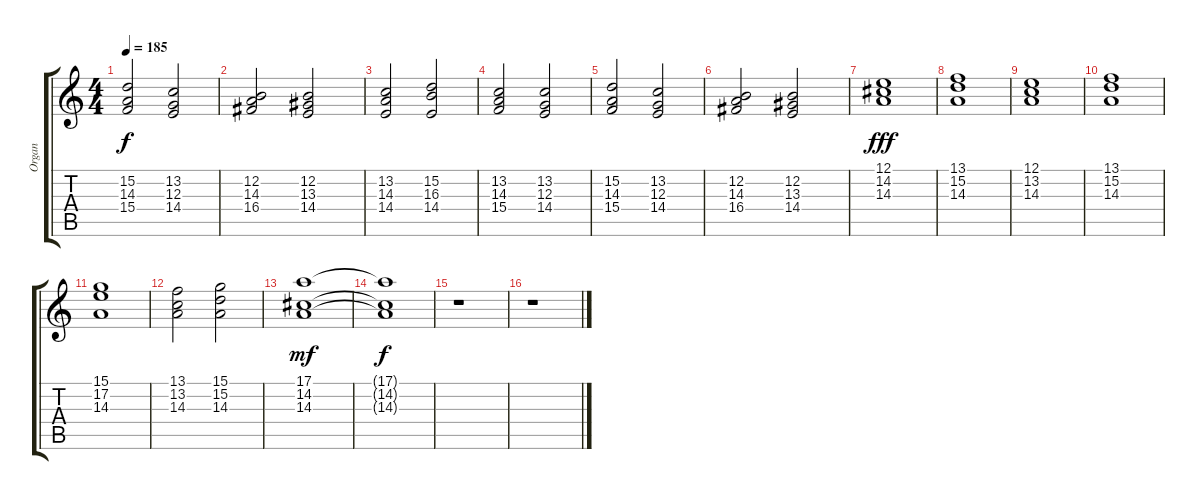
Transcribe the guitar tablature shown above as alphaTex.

\track ("Organ" "Organ") {instrument drawbarorgan}
\staff {score tabs}
\tuning (E4 B3 G3 D3 A2 E2) {hide}
\ts (4 4)
\tempo 185
\clef g2
\ks c
(15.2 14.3 15.4).2{dy f} (13.2 12.3 14.4).2 |
(12.2 14.3 16.4).2 (12.2 13.3 14.4).2 |
(13.2 14.3 14.4).2 (15.2 16.3 14.4).2 |
(13.2 14.3 15.4).2 (13.2 12.3 14.4).2 |
(15.2 14.3 15.4).2 (13.2 12.3 14.4).2 |
(12.2 14.3 16.4).2 (12.2 13.3 14.4).2 |
(12.1 14.2 14.3).1{dy fff} |
(13.1 15.2 14.3).1 |
(12.1 13.2 14.3).1 |
(13.1 15.2 14.3).1 |
(15.1 17.2 14.3).1 |
(13.1 13.2 14.3).2 (15.1 15.2 14.3).2 |
(17.1 14.2 14.3).1{dy mf} |
(17.1{t} 14.2{t} 14.3{t}).1{dy f} |
r.1 |
r.1
